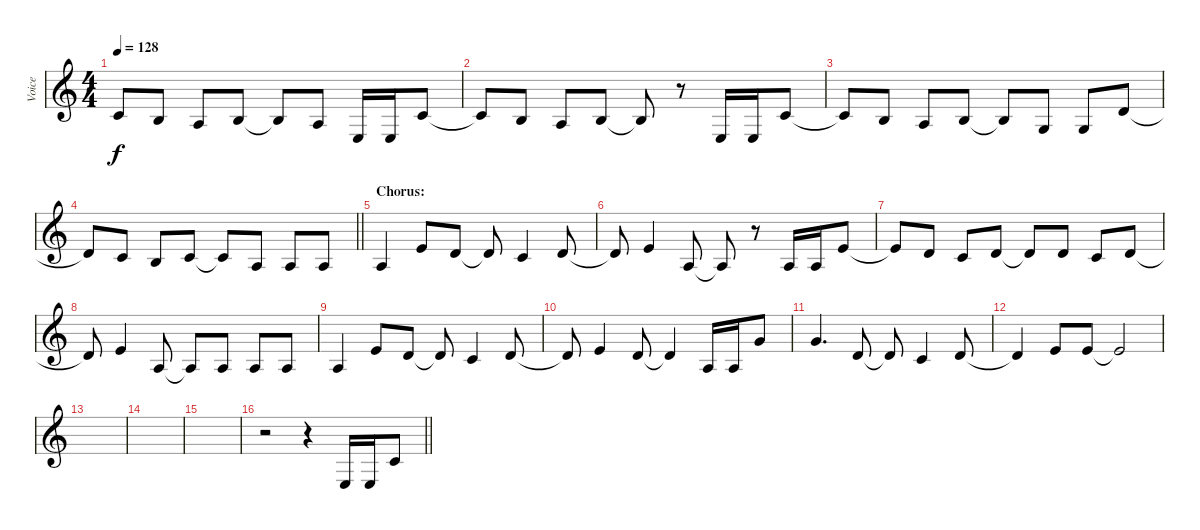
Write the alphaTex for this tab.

\track ("Voice" "Voice") {instrument voiceoohs}
\staff {score}
\tuning (E4 B3 G3 D3 A2 E2) {hide}
\ts (4 4)
\tempo 128
\clef g2
\ks c
1.2{t}.8{dy f} 0.2.8 2.3.8 0.2.8 0.2{t}.8 2.3.8 2.4.16 2.4.16 1.2.8 |
1.2{t}.8 0.2.8 2.3.8 0.2.8 0.2{t}.8 r.8 2.4.16 2.4.16 1.2.8 |
1.2{t}.8 0.2.8 2.3.8 0.2.8 0.2{t}.8 0.3.8 0.3.8 3.2.8 |
\barLineRight lightlight
3.2{t}.8 1.2.8 0.2.8 1.2.8 1.2{t}.8 2.3.8 2.3.8 2.3.8 |
\section ("" "Chorus:")
2.3.4 0.1.8 3.2.8 3.2{t}.8 1.2.4 3.2.8 |
3.2{t}.8 0.1.4 2.3.8 2.3{t}.8 r.8 2.3.16 2.3.16 0.1.8 |
0.1{t}.8 3.2.8 1.2.8 3.2.8 3.2{t}.8 3.2.8 1.2.8 3.2.8 |
3.2{t}.8 0.1.4 2.3.8 2.3{t}.8 2.3.8 2.3.8 2.3.8 |
2.3.4 0.1.8 3.2.8 3.2{t}.8 1.2.4 3.2.8 |
3.2{t}.8 0.1.4 3.2.8 3.2{t}.4 2.3.16 2.3.16 3.1.8 |
3.1.4{d} 3.2.8 3.2{t}.8 1.2.4 3.2.8 |
3.2{t}.4 0.1.8 0.1.8 0.1{t}.2 |
|
|
|
\barLineRight lightlight
r.2 r.4 2.4.16 2.4.16 1.2.8
